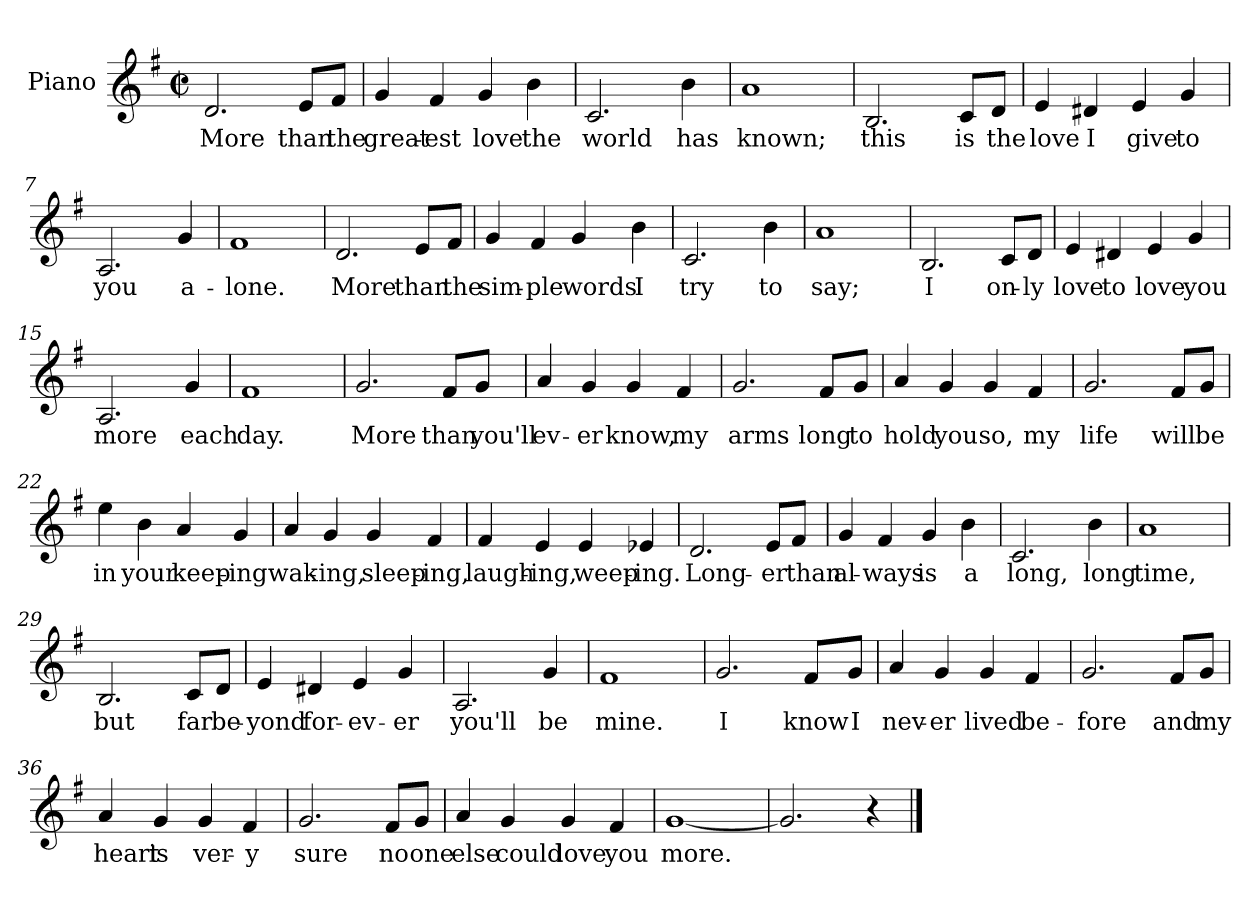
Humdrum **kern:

**kern	**text
*part1	*part1
*staff1	*staff1
*I"Piano	*
*I'Pno.	*
*clefG2	*
*k[f#]	*
*G:	*
*M2/2	*
*met(c|)	*
=1	=1
2.d/	More
8e/L	than
8f#/J	the
=2	=2
4g/	great-
4f#/	-est
4g/	love
4b\	the
=3	=3
2.c/	world
4b\	has
=4	=4
1a	known;
=5	=5
2.B/	this
8c/L	is
8d/J	the
!!LO:LB:g=z
=6	=6
4e/	love
4d#X/	I
4e/	give
4g/	to
=7	=7
2.A/	you
4g/	a-
=8	=8
1f#	-lone.
=9	=9
2.d/	More
8e/L	than
8f#/J	the
=10	=10
4g/	sim-
4f#/	-ple
4g/	words
4b\	I
!!LO:LB:g=z
=11	=11
2.c/	try
4b\	to
=12	=12
1a	say;
=13	=13
2.B/	I
8c/L	on-
8d/J	-ly
=14	=14
4e/	love
4d#X/	to
4e/	love
4g/	you
=15	=15
2.A/	more
4g/	each
=16	=16
1f#	day.
!!LO:LB:g=z
=17	=17
2.g/	More
8f#/L	than
8g/J	you'll
=18	=18
4a/	ev-
4g/	-er
4g/	know,
4f#/	my
=19	=19
2.g/	arms
8f#/L	long
8g/J	to
=20	=20
4a/	hold
4g/	you
4g/	so,
4f#/	my
=21	=21
2.g/	life
8f#/L	will
8g/J	be
!!LO:LB:g=z
=22	=22
4ee\	in
4b\	your
4a/	keep-
4g/	-ing
=23	=23
4a/	wak-
4g/	-ing,
4g/	sleep-
4f#/	-ing,
=24	=24
4f#/	laugh-
4e/	-ing,
4e/	weep-
4e-X/	-ing.
=25	=25
2.d/	Long-
8e/L	-er
8f#/J	than
!!LO:LB:g=z
=26	=26
4g/	al-
4f#/	-ways
4g/	is
4b\	a
=27	=27
2.c/	long,
4b\	long
=28	=28
1a	time,
=29	=29
2.B/	but
8c/L	far
8d/J	be-
=30	=30
4e/	-yond
4d#X/	for-
4e/	-ev-
4g/	-er
=31	=31
2.A/	you'll
4g/	be
!!LO:LB:g=z
=32	=32
1f#	mine.
=33	=33
2.g/	I
8f#/L	know
8g/J	I
=34	=34
4a/	nev-
4g/	-er
4g/	lived
4f#/	be-
=35	=35
2.g/	-fore
8f#/L	and
8g/J	my
=36	=36
4a/	heart
4g/	is
4g/	ver-
4f#/	-y
!!LO:LB:g=z
=37	=37
2.g/	sure
8f#/L	no
8g/J	one
=38	=38
4a/	else
4g/	could
4g/	love
4f#/	you
=39	=39
[1g	more.
=40	=40
2.g/]	.
4r	.
==	==
*-	*-
